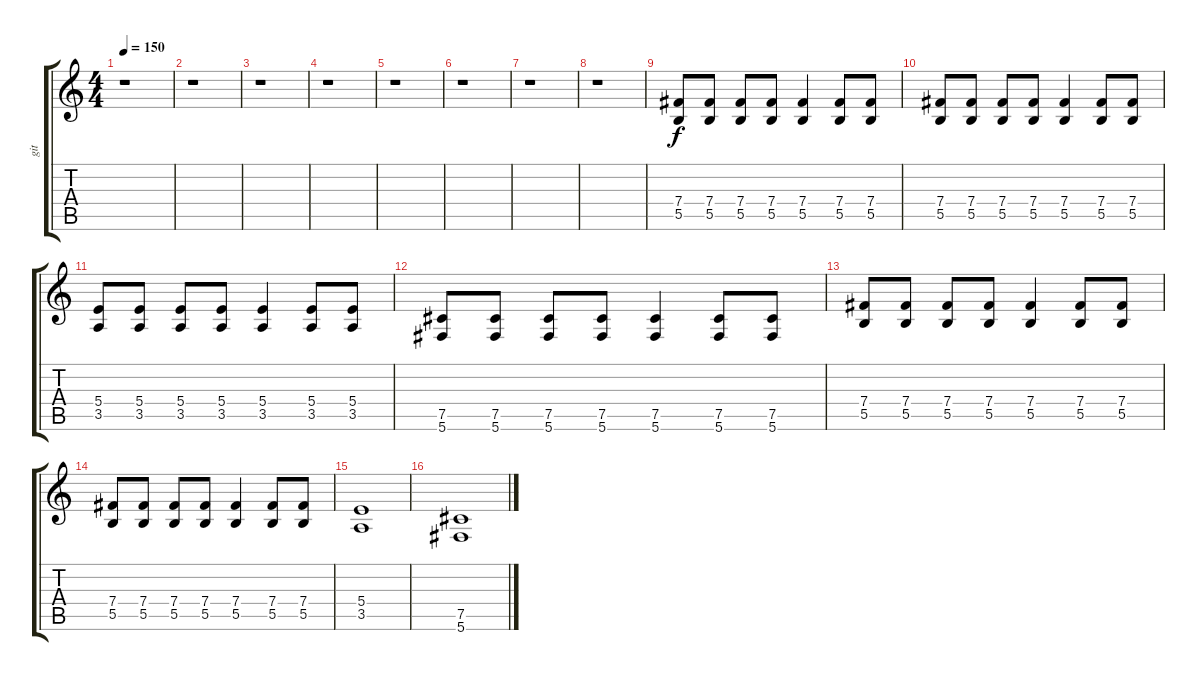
\track ("git" "git") {instrument electricguitarclean}
\staff {score tabs}
\tuning (Db4 Ab3 E3 B2 Gb2 Db2) {hide}
\ts (4 4)
\tempo 150
\clef g2
\ks c
r.1{dy f} |
r.1 |
r.1 |
r.1 |
r.1 |
r.1 |
r.1 |
r.1 |
(7.4 5.5).8 (7.4 5.5).8 (7.4 5.5).8 (7.4 5.5).8 (7.4 5.5).4 (7.4 5.5).8 (7.4 5.5).8 |
(7.4 5.5).8 (7.4 5.5).8 (7.4 5.5).8 (7.4 5.5).8 (7.4 5.5).4 (7.4 5.5).8 (7.4 5.5).8 |
(5.4 3.5).8 (5.4 3.5).8 (5.4 3.5).8 (5.4 3.5).8 (5.4 3.5).4 (5.4 3.5).8 (5.4 3.5).8 |
(7.5 5.6).8 (7.5 5.6).8 (7.5 5.6).8 (7.5 5.6).8 (7.5 5.6).4 (7.5 5.6).8 (7.5 5.6).8 |
(7.4 5.5).8 (7.4 5.5).8 (7.4 5.5).8 (7.4 5.5).8 (7.4 5.5).4 (7.4 5.5).8 (7.4 5.5).8 |
(7.4 5.5).8 (7.4 5.5).8 (7.4 5.5).8 (7.4 5.5).8 (7.4 5.5).4 (7.4 5.5).8 (7.4 5.5).8 |
(5.4 3.5).1 |
(7.5 5.6).1
